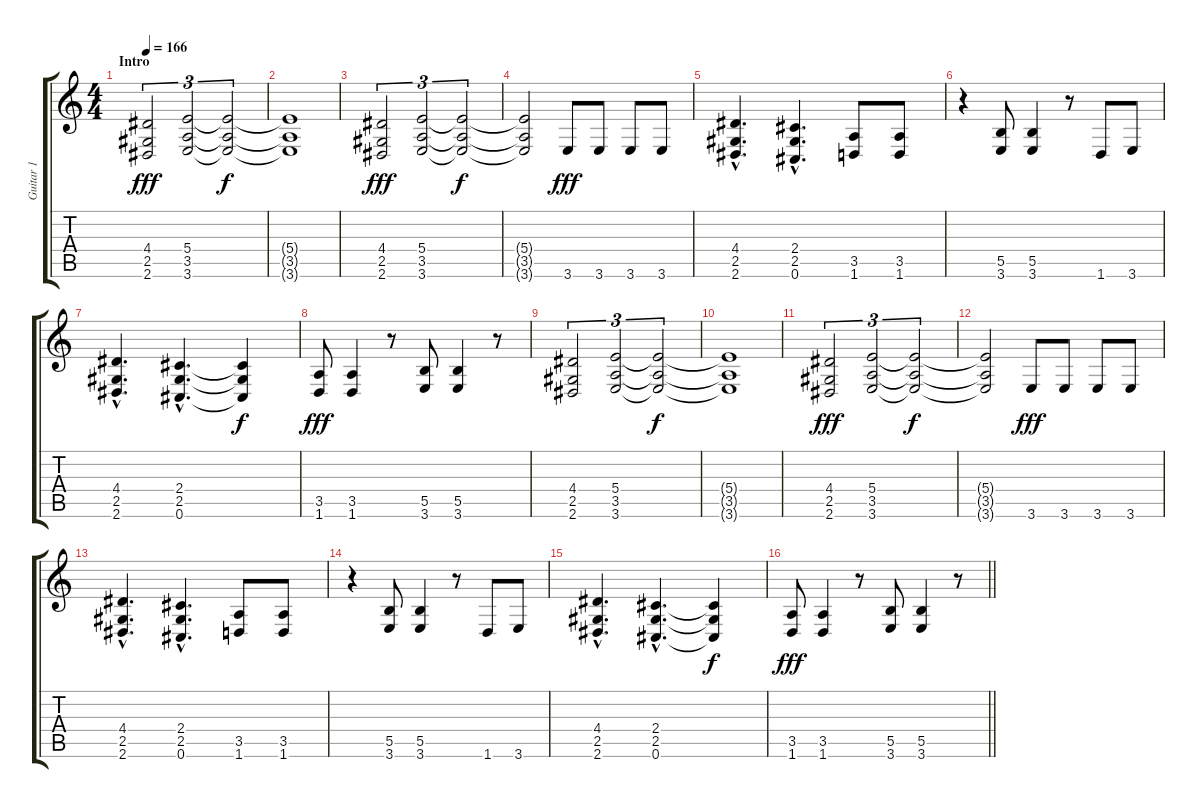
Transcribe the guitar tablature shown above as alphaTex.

\track ("Guitar 1" "Guitar 1") {instrument distortionguitar}
\staff {score tabs}
\tuning (Db4 Ab3 E3 B2 Gb2 Db2) {hide}
\ts (4 4)
\section ("" "Intro")
\tempo 166
\clef g2
\ks c
(4.4 2.5 2.6).2{tu (3 2) dy fff instrument distortionguitar} (5.4 3.5 3.6).2{tu (3 2)} (5.4{t} 3.5{t} 3.6{t}).2{tu (3 2) dy f} |
(5.4{t} 3.5{t} 3.6{t}).1 |
(4.4 2.5 2.6).2{tu (3 2) dy fff} (5.4 3.5 3.6).2{tu (3 2)} (5.4{t} 3.5{t} 3.6{t}).2{tu (3 2) dy f} |
(5.4{t} 3.5{t} 3.6{t}).2 3.6.8{dy fff} 3.6.8 3.6.8 3.6.8 |
(4.4{hac} 2.5{hac} 2.6{hac}).4{d} (2.4{hac} 2.5{hac} 0.6{hac}).4{d} (3.5 1.6).8 (3.5 1.6).8 |
r.4 (5.5 3.6).8 (5.5 3.6).4 r.8 1.6.8 3.6.8 |
(4.4{hac} 2.5{hac} 2.6{hac}).4{d} (2.4{hac} 2.5{hac} 0.6{hac}).4{d} (2.4{t} 2.5{t} 0.6{t}).4{dy f} |
(3.5 1.6).8{dy fff} (3.5 1.6).4 r.8 (5.5 3.6).8 (5.5 3.6).4 r.8 |
(4.4 2.5 2.6).2{tu (3 2)} (5.4 3.5 3.6).2{tu (3 2)} (5.4{t} 3.5{t} 3.6{t}).2{tu (3 2) dy f} |
(5.4{t} 3.5{t} 3.6{t}).1 |
(4.4 2.5 2.6).2{tu (3 2) dy fff} (5.4 3.5 3.6).2{tu (3 2)} (5.4{t} 3.5{t} 3.6{t}).2{tu (3 2) dy f} |
(5.4{t} 3.5{t} 3.6{t}).2 3.6.8{dy fff} 3.6.8 3.6.8 3.6.8 |
(4.4{hac} 2.5{hac} 2.6{hac}).4{d} (2.4{hac} 2.5{hac} 0.6{hac}).4{d} (3.5 1.6).8 (3.5 1.6).8 |
r.4 (5.5 3.6).8 (5.5 3.6).4 r.8 1.6.8 3.6.8 |
(4.4{hac} 2.5{hac} 2.6{hac}).4{d} (2.4{hac} 2.5{hac} 0.6{hac}).4{d} (2.4{t} 2.5{t} 0.6{t}).4{dy f} |
\barLineRight lightlight
(3.5 1.6).8{dy fff} (3.5 1.6).4 r.8 (5.5 3.6).8 (5.5 3.6).4 r.8
